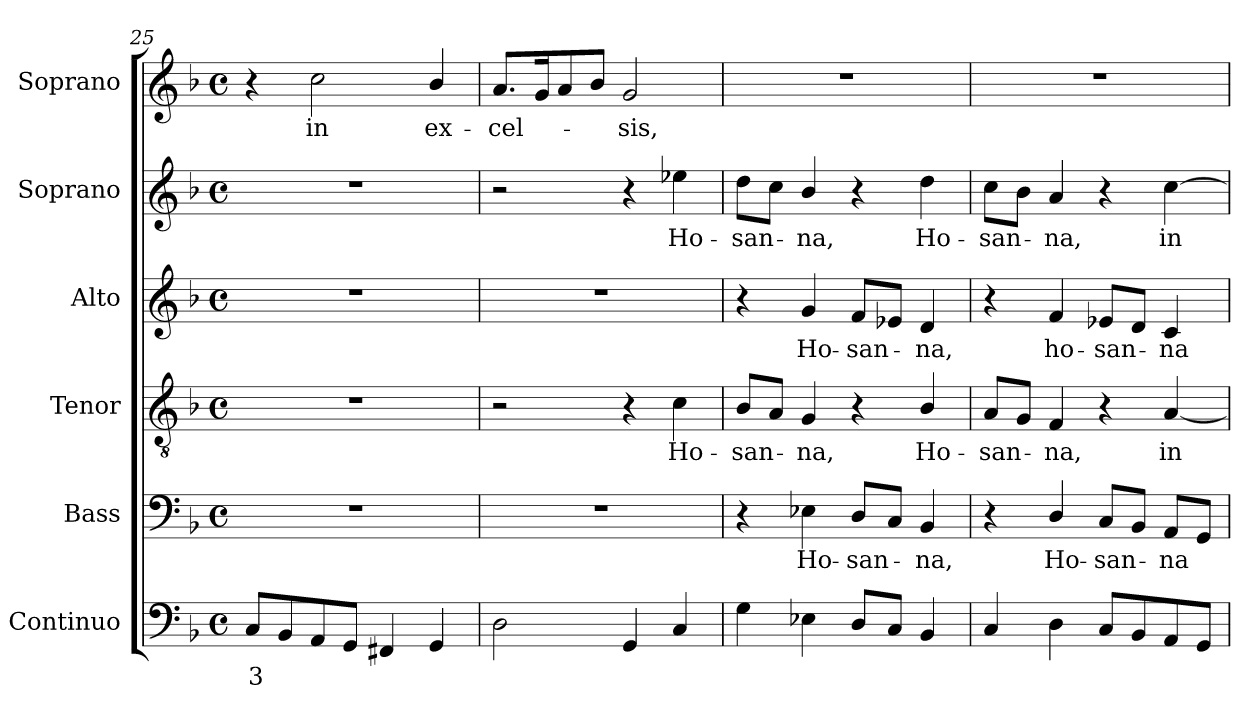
**kern	**text	**kern	**text	**kern	**text	**kern	**text	**kern	**text	**kern	**text
*part6	*part6	*part5	*part5	*part4	*part4	*part3	*part3	*part2	*part2	*part1	*part1
*staff6	*staff6	*staff5	*staff5	*staff4	*staff4	*staff3	*staff3	*staff2	*staff2	*staff1	*staff1
*I"Continuo	*	*I"Bass	*	*I"Tenor	*	*I"Alto	*	*I"Soprano	*	*I"Soprano	*
*I'Cont.	*	*I'B.	*	*I'T.	*	*I'A.	*	*I'S.	*	*I'S.	*
*clefF4	*	*clefF4	*	*clefGv2	*	*clefG2	*	*clefG2	*	*clefG2	*
*	*	*	*	*ITrd7c12	*	*	*	*	*	*	*
*k[b-]	*	*k[b-]	*	*k[b-]	*	*k[b-]	*	*k[b-]	*	*k[b-]	*
*F:	*	*F:	*	*F:	*	*F:	*	*F:	*	*F:	*
*M4/4	*	*M4/4	*	*M4/4	*	*M4/4	*	*M4/4	*	*M4/4	*
*met(c)	*	*met(c)	*	*met(c)	*	*met(c)	*	*met(c)	*	*met(c)	*
=25	=25	=25	=25	=25	=25	=25	=25	=25	=25	=25	=25
!	!LO:LY:b:color=#000000	!	!	!	!	!	!	!	!	!	!
8Ci/L	3	1r	.	1r	.	1r	.	1r	.	4r	.
8BB-i/	.	.	.	.	.	.	.	.	.	.	.
!	!	!	!	!	!	!	!	!	!	!	!LO:LY:b:color=#000000
8AAi/	.	.	.	.	.	.	.	.	.	2cci\	in
8GGi/J	.	.	.	.	.	.	.	.	.	.	.
4FF#Xi/	.	.	.	.	.	.	.	.	.	.	.
!	!	!	!	!	!	!	!	!	!	!	!LO:LY:b:color=#000000
4GGi/	.	.	.	.	.	.	.	.	.	4b-i/	ex-
!!LO:PB:g=z
=26	=26	=26	=26	=26	=26	=26	=26	=26	=26	=26	=26
!	!	!	!	!	!	!	!	!	!	!	!LO:LY:b:color=#000000
2Di\	.	1r	.	2r	.	1r	.	2r	.	8.ai/L	-cel-
.	.	.	.	.	.	.	.	.	.	16gi/k	.
.	.	.	.	.	.	.	.	.	.	8ai/	.
.	.	.	.	.	.	.	.	.	.	8b-i/J	.
!	!	!	!	!	!	!	!	!	!	!	!LO:LY:b:color=#000000
4GGi/	.	.	.	4r	.	.	.	4r	.	2gi/	-sis,
!	!	!	!	!	!LO:LY:b:color=#000000	!	!	!	!	!	!
!	!	!	!	!	!	!	!	!	!LO:LY:b:color=#000000	!	!
4Ci/	.	.	.	4Ci\	Ho-	.	.	4ee-Xi\	Ho-	.	.
=27	=27	=27	=27	=27	=27	=27	=27	=27	=27	=27	=27
!	!	!	!	!	!LO:LY:b:color=#000000	!	!	!	!	!	!
!	!	!	!	!	!	!	!	!	!LO:LY:b:color=#000000	!	!
4Gi\	.	4r	.	8BB-i/L	-san-	4r	.	8ddi\L	-san-	1r	.
.	.	.	.	8AAi/J	.	.	.	8cci\J	.	.	.
!	!	!	!LO:LY:b:color=#000000	!	!	!	!	!	!	!	!
!	!	!	!	!	!LO:LY:b:color=#000000	!	!	!	!	!	!
!	!	!	!	!	!	!	!LO:LY:b:color=#000000	!	!	!	!
!	!	!	!	!	!	!	!	!	!LO:LY:b:color=#000000	!	!
4E-Xi\	.	4E-Xi\	Ho-	4GGi/	-na,	4gi/	Ho-	4b-i/	-na,	.	.
!	!	!	!LO:LY:b:color=#000000	!	!	!	!	!	!	!	!
!	!	!	!	!	!	!	!LO:LY:b:color=#000000	!	!	!	!
8Di/L	.	8Di/L	-san-	4r	.	8fi/L	-san-	4r	.	.	.
8Ci/J	.	8Ci/J	.	.	.	8e-Xi/J	.	.	.	.	.
!	!	!	!LO:LY:b:color=#000000	!	!	!	!	!	!	!	!
!	!	!	!	!	!LO:LY:b:color=#000000	!	!	!	!	!	!
!	!	!	!	!	!	!	!LO:LY:b:color=#000000	!	!	!	!
!	!	!	!	!	!	!	!	!	!LO:LY:b:color=#000000	!	!
4BB-i/	.	4BB-i/	-na,	4BB-i/	Ho-	4di/	-na,	4ddi\	Ho-	.	.
=28	=28	=28	=28	=28	=28	=28	=28	=28	=28	=28	=28
!	!	!	!	!	!LO:LY:b:color=#000000	!	!	!	!	!	!
!	!	!	!	!	!	!	!	!	!LO:LY:b:color=#000000	!	!
4Ci/	.	4r	.	8AAi/L	-san-	4r	.	8cci\L	-san-	1r	.
.	.	.	.	8GGi/J	.	.	.	8b-i\J	.	.	.
!	!	!	!LO:LY:b:color=#000000	!	!	!	!	!	!	!	!
!	!	!	!	!	!LO:LY:b:color=#000000	!	!	!	!	!	!
!	!	!	!	!	!	!	!LO:LY:b:color=#000000	!	!	!	!
!	!	!	!	!	!	!	!	!	!LO:LY:b:color=#000000	!	!
4Di\	.	4Di/	Ho-	4FFi/	-na,	4fi/	ho-	4ai/	-na,	.	.
!	!	!	!LO:LY:b:color=#000000	!	!	!	!	!	!	!	!
!	!	!	!	!	!	!	!LO:LY:b:color=#000000	!	!	!	!
8Ci/L	.	8Ci/L	-san-	4r	.	8e-Xi/L	-san-	4r	.	.	.
8BB-i/	.	8BB-i/J	.	.	.	8di/J	.	.	.	.	.
!	!	!	!LO:LY:b:color=#000000	!	!	!	!	!	!	!	!
!	!	!	!	!	!LO:LY:b:color=#000000	!	!	!	!	!	!
!	!	!	!	!	!	!	!LO:LY:b:color=#000000	!	!	!	!
!	!	!	!	!	!	!	!	!	!LO:LY:b:color=#000000	!	!
8AAi/	.	8AAi/L	-na	[4AAi/	in	4ci/	-na	[4cci\	in	.	.
8GGi/J	.	8GGi/J	.	.	.	.	.	.	.	.	.
=	=	=	=	=	=	=	=	=	=	=	=
*-	*-	*-	*-	*-	*-	*-	*-	*-	*-	*-	*-
